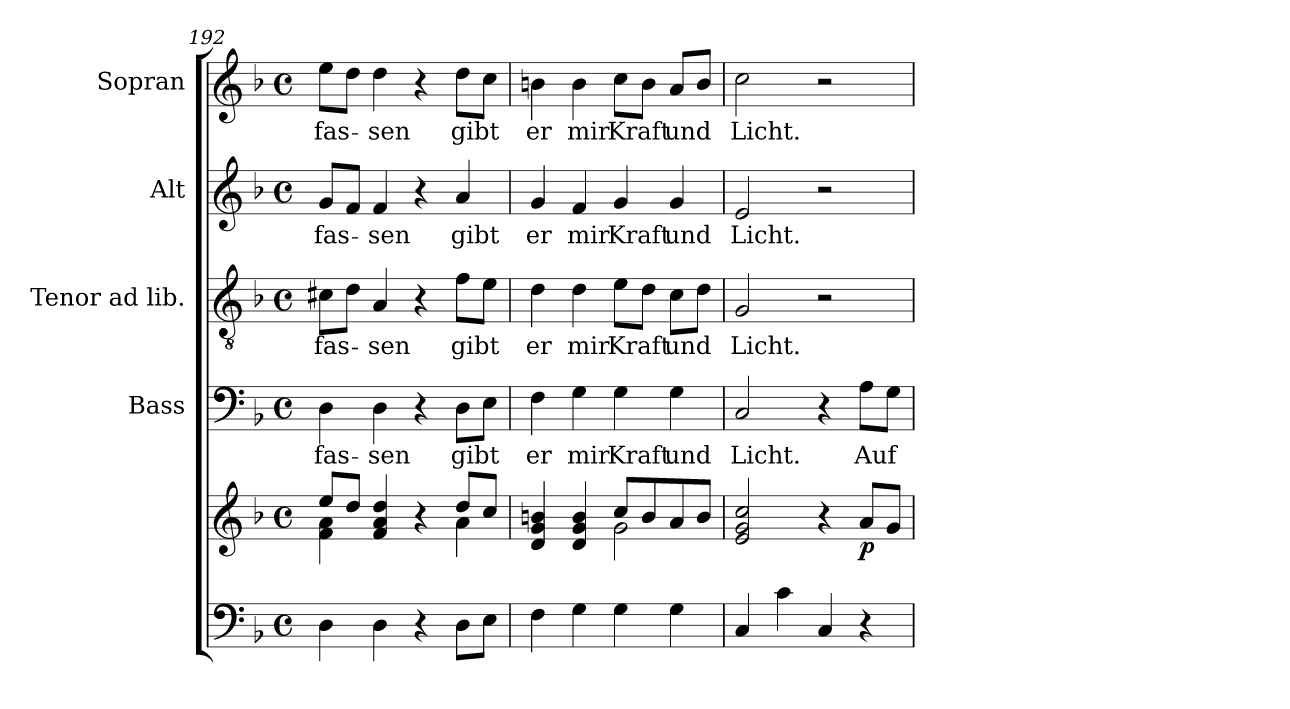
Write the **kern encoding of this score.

**kern	**kern	**dynam	**kern	**text	**kern	**text	**kern	**text	**kern	**text
*part5	*part5	*part5	*part4	*part4	*part3	*part3	*part2	*part2	*part1	*part1
*staff6	*staff5	*staff5/6	*staff4	*staff4	*staff3	*staff3	*staff2	*staff2	*staff1	*staff1
*	*	*	*I"Bass	*	*I"Tenor ad lib.	*	*I"Alt	*	*I"Sopran	*
*	*	*	*I'B.	*	*I'T.	*	*I'A.	*	*I'S.	*
*clefF4	*clefG2	*	*clefF4	*	*clefGv2	*	*clefG2	*	*clefG2	*
*k[b-]	*k[b-]	*	*k[b-]	*	*k[b-]	*	*k[b-]	*	*k[b-]	*
*F:	*F:	*	*F:	*	*F:	*	*F:	*	*F:	*
*M4/4	*M4/4	*	*M4/4	*	*M4/4	*	*M4/4	*	*M4/4	*
*met(c)	*met(c)	*	*met(c)	*	*met(c)	*	*met(c)	*	*met(c)	*
=192	=192	=192	=192	=192	=192	=192	=192	=192	=192	=192
*	*^	*	*	*	*	*	*	*	*	*
!	!	!	!	!	!LO:LY:b	!	!LO:LY:b	!	!LO:LY:b	!	!LO:LY:b
4D\	8ee/L	4f\ 4a\	.	4D\	fas-	8c#X\L	fas-	8g/L	fas-	8ee\L	fas-
.	8dd/J	.	.	.	.	8d\J	.	8f/J	.	8dd\J	.
!	!	!	!	!	!LO:LY:b	!	!LO:LY:b	!	!LO:LY:b	!	!LO:LY:b
4D\	4f/ 4a/ 4dd/	2ryy	.	4D\	-sen	4A/	-sen	4f/	-sen	4dd\	-sen
4r	4r	.	.	4r	.	4r	.	4r	.	4r	.
!	!	!	!	!	!LO:LY:b	!	!LO:LY:b	!	!LO:LY:b	!	!LO:LY:b
8D\L	8dd/L	4a\	.	8D\L	gibt	8f\L	gibt	4a/	gibt	8dd\L	gibt
8E\J	8cc/J	.	.	8E\J	.	8e\J	.	.	.	8cc\J	.
=193	=193	=193	=193	=193	=193	=193	=193	=193	=193	=193	=193
!	!	!	!	!	!LO:LY:b	!	!LO:LY:b	!	!LO:LY:b	!	!LO:LY:b
4F\	4d/ 4g/ 4bn/	2ryy	.	4F\	er	4d\	er	4g/	er	4bn\	er
!	!	!	!	!	!LO:LY:b	!	!LO:LY:b	!	!LO:LY:b	!	!LO:LY:b
4G\	4d/ 4g/ 4b/	.	.	4G\	mir	4d\	mir	4f/	mir	4b\	mir
!	!	!	!	!	!LO:LY:b	!	!LO:LY:b	!	!LO:LY:b	!	!LO:LY:b
4G\	8cc/L	2g\	.	4G\	Kraft	8e\L	Kraft	4g/	Kraft	8cc\L	Kraft
.	8b/	.	.	.	.	8d\J	.	.	.	8b\J	.
!	!	!	!	!	!LO:LY:b	!	!LO:LY:b	!	!LO:LY:b	!	!LO:LY:b
4G\	8a/	.	.	4G\	und	8c\L	und	4g/	und	8a/L	und
.	8b/J	.	.	.	.	8d\J	.	.	.	8b/J	.
*	*v	*v	*	*	*	*	*	*	*	*	*
=194	=194	=194	=194	=194	=194	=194	=194	=194	=194	=194
!	!	!	!	!LO:LY:b	!	!LO:LY:b	!	!LO:LY:b	!	!LO:LY:b
4C/	2e/ 2g/ 2cc/	.	2C/	Licht.	2G/	Licht.	2e/	Licht.	2cc\	Licht.
4c\	.	.	.	.	.	.	.	.	.	.
4C/	4r	.	4r	.	2r	.	2r	.	2r	.
!	!	!LO:DY:b	!	!LO:LY:b	!	!	!	!	!	!
4r	8a/L	p	8A\L	Auf	.	.	.	.	.	.
.	8g/J	.	8G\J	.	.	.	.	.	.	.
=	=	=	=	=	=	=	=	=	=	=
*-	*-	*-	*-	*-	*-	*-	*-	*-	*-	*-
